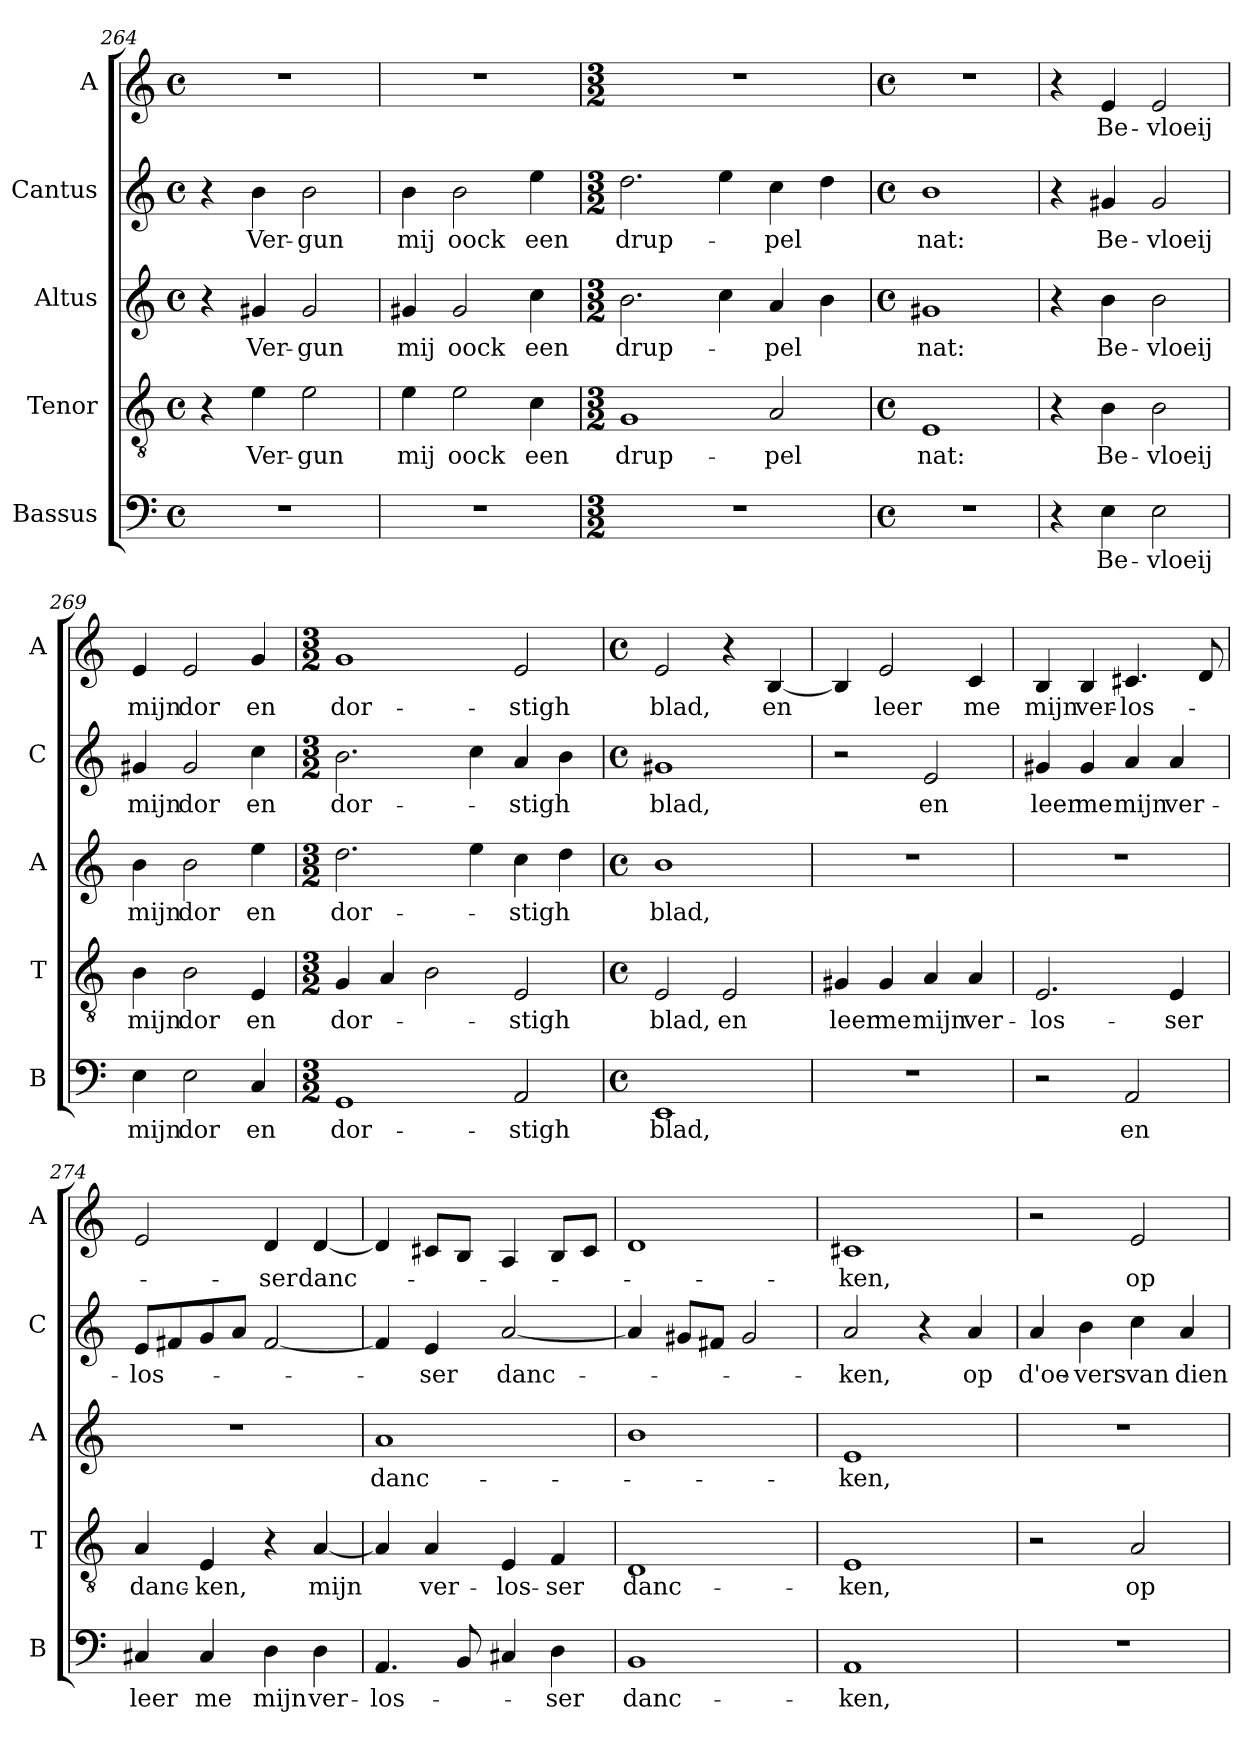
**kern	**text	**kern	**text	**kern	**text	**kern	**text	**kern	**text
*part5	*part5	*part4	*part4	*part3	*part3	*part2	*part2	*part1	*part1
*staff5	*staff5	*staff4	*staff4	*staff3	*staff3	*staff2	*staff2	*staff1	*staff1
*I"Bassus	*	*I"Tenor	*	*I"Altus	*	*I"Cantus	*	*I"A	*
*I'B	*	*I'T	*	*I'A	*	*I'C	*	*I'A	*
*clefF4	*	*clefGv2	*	*clefG2	*	*clefG2	*	*clefG2	*
*k[]	*	*k[]	*	*k[]	*	*k[]	*	*k[]	*
*C:	*	*C:	*	*C:	*	*C:	*	*C:	*
*M4/4	*	*M4/4	*	*M4/4	*	*M4/4	*	*M4/4	*
*met(c)	*	*met(c)	*	*met(c)	*	*met(c)	*	*met(c)	*
=264	=264	=264	=264	=264	=264	=264	=264	=264	=264
1r	.	4r	.	4r	.	4r	.	1r	.
!	!	!	!LO:LY:b	!	!LO:LY:b	!	!LO:LY:b	!	!
.	.	4e\	Ver-	4g#X/	Ver-	4b\	Ver-	.	.
!	!	!	!LO:LY:b	!	!LO:LY:b	!	!LO:LY:b	!	!
.	.	2e\	-gun	2g#/	-gun	2b\	-gun	.	.
!!LO:PB:g=z
=265	=265	=265	=265	=265	=265	=265	=265	=265	=265
!	!	!	!LO:LY:b	!	!LO:LY:b	!	!LO:LY:b	!	!
1r	.	4e\	mij	4g#X/	mij	4b\	mij	1r	.
!	!	!	!LO:LY:b	!	!LO:LY:b	!	!LO:LY:b	!	!
.	.	2e\	oock	2g#/	oock	2b\	oock	.	.
!	!	!	!LO:LY:b	!	!LO:LY:b	!	!LO:LY:b	!	!
.	.	4c\	een	4cc\	een	4ee\	een	.	.
=266	=266	=266	=266	=266	=266	=266	=266	=266	=266
*M3/2	*	*M3/2	*	*M3/2	*	*M3/2	*	*M3/2	*
!	!	!	!LO:LY:b	!	!LO:LY:b	!	!LO:LY:b	!	!
1.r	.	1G	drup-	2.b\	drup-	2.dd\	drup-	1.r	.
.	.	.	.	4cc\	.	4ee\	.	.	.
!	!	!	!LO:LY:b	!	!LO:LY:b	!	!LO:LY:b	!	!
.	.	2A/	-pel	4a/	-pel	4cc\	-pel	.	.
.	.	.	.	4b\	.	4dd\	.	.	.
=267	=267	=267	=267	=267	=267	=267	=267	=267	=267
*M4/4	*	*M4/4	*	*M4/4	*	*M4/4	*	*M4/4	*
*met(c)	*	*met(c)	*	*met(c)	*	*met(c)	*	*met(c)	*
!	!	!	!LO:LY:b	!	!LO:LY:b	!	!LO:LY:b	!	!
1r	.	1E	nat:	1g#X	nat:	1b	nat:	1r	.
=268	=268	=268	=268	=268	=268	=268	=268	=268	=268
4r	.	4r	.	4r	.	4r	.	4r	.
!	!LO:LY:b	!	!LO:LY:b	!	!LO:LY:b	!	!LO:LY:b	!	!LO:LY:b
4E\	Be-	4B\	Be-	4b\	Be-	4g#X/	Be-	4e/	Be-
!	!LO:LY:b	!	!LO:LY:b	!	!LO:LY:b	!	!LO:LY:b	!	!LO:LY:b
2E\	-vloeij	2B\	-vloeij	2b\	-vloeij	2g#/	-vloeij	2e/	-vloeij
=269	=269	=269	=269	=269	=269	=269	=269	=269	=269
!	!LO:LY:b	!	!LO:LY:b	!	!LO:LY:b	!	!LO:LY:b	!	!LO:LY:b
4E\	mijn	4B\	mijn	4b\	mijn	4g#X/	mijn	4e/	mijn
!	!LO:LY:b	!	!LO:LY:b	!	!LO:LY:b	!	!LO:LY:b	!	!LO:LY:b
2E\	dor	2B\	dor	2b\	dor	2g#/	dor	2e/	dor
!	!LO:LY:b	!	!LO:LY:b	!	!LO:LY:b	!	!LO:LY:b	!	!LO:LY:b
4C/	en	4E/	en	4ee\	en	4cc\	en	4g/	en
!!LO:LB:g=z
=270	=270	=270	=270	=270	=270	=270	=270	=270	=270
*M3/2	*	*M3/2	*	*M3/2	*	*M3/2	*	*M3/2	*
!	!LO:LY:b	!	!LO:LY:b	!	!LO:LY:b	!	!LO:LY:b	!	!LO:LY:b
1GG	dor-	4G/	dor-	2.dd\	dor-	2.b\	dor-	1g	dor-
.	.	4A/	.	.	.	.	.	.	.
.	.	2B\	.	.	.	.	.	.	.
.	.	.	.	4ee\	.	4cc\	.	.	.
!	!LO:LY:b	!	!LO:LY:b	!	!LO:LY:b	!	!LO:LY:b	!	!LO:LY:b
2AA/	-stigh	2E/	-stigh	4cc\	-stigh	4a/	-stigh	2e/	-stigh
.	.	.	.	4dd\	.	4b\	.	.	.
=271	=271	=271	=271	=271	=271	=271	=271	=271	=271
*M4/4	*	*M4/4	*	*M4/4	*	*M4/4	*	*M4/4	*
*met(c)	*	*met(c)	*	*met(c)	*	*met(c)	*	*met(c)	*
!	!LO:LY:b	!	!LO:LY:b	!	!LO:LY:b	!	!LO:LY:b	!	!LO:LY:b
1EE	blad,	2E/	blad,	1b	blad,	1g#X	blad,	2e/	blad,
!	!	!	!LO:LY:b	!	!	!	!	!	!
.	.	2E/	en	.	.	.	.	4r	.
!	!	!	!	!	!	!	!	!	!LO:LY:b
.	.	.	.	.	.	.	.	[4B/	en
=272	=272	=272	=272	=272	=272	=272	=272	=272	=272
!	!	!	!LO:LY:b	!	!	!	!	!	!
1r	.	4G#X/	leer	1r	.	2r	.	4B/]	.
!	!	!	!LO:LY:b	!	!	!	!	!	!LO:LY:b
.	.	4G#/	me	.	.	.	.	2e/	leer
!	!	!	!LO:LY:b	!	!	!	!LO:LY:b	!	!
.	.	4A/	mijn	.	.	2e/	en	.	.
!	!	!	!LO:LY:b	!	!	!	!	!	!LO:LY:b
.	.	4A/	ver-	.	.	.	.	4c/	me
=273	=273	=273	=273	=273	=273	=273	=273	=273	=273
!	!	!	!LO:LY:b	!	!	!	!LO:LY:b	!	!LO:LY:b
2r	.	2.E/	-los-	1r	.	4g#X/	leer	4B/	mijn
!	!	!	!	!	!	!	!LO:LY:b	!	!LO:LY:b
.	.	.	.	.	.	4g#/	me	4B/	ver-
!	!LO:LY:b	!	!	!	!	!	!LO:LY:b	!	!LO:LY:b
2AA/	en	.	.	.	.	4a/	mijn	4.c#X/	-los-
!	!	!	!LO:LY:b	!	!	!	!LO:LY:b	!	!
.	.	4E/	-ser	.	.	4a/	ver-	.	.
.	.	.	.	.	.	.	.	8d/	.
=274	=274	=274	=274	=274	=274	=274	=274	=274	=274
!	!LO:LY:b	!	!LO:LY:b	!	!	!	!LO:LY:b	!	!
4C#X/	leer	4A/	danc-	1r	.	8e/L	-los-	2e/	.
.	.	.	.	.	.	8f#X/	.	.	.
!	!LO:LY:b	!	!LO:LY:b	!	!	!	!	!	!
4C#/	me	4E/	-ken,	.	.	8g/	.	.	.
.	.	.	.	.	.	8a/J	.	.	.
!	!LO:LY:b	!	!	!	!	!	!	!	!LO:LY:b
4D\	mijn	4r	.	.	.	[2f#/	.	4d/	-ser
!	!LO:LY:b	!	!LO:LY:b	!	!	!	!	!	!LO:LY:b
4D\	ver-	[4A/	mijn	.	.	.	.	[4d/	danc-
=275	=275	=275	=275	=275	=275	=275	=275	=275	=275
!	!LO:LY:b	!	!	!	!LO:LY:b	!	!	!	!
4.AA/	-los-	4A/]	.	1a	danc-	4f#/]	.	4d/]	.
!	!	!	!LO:LY:b	!	!	!	!LO:LY:b	!	!
.	.	4A/	ver-	.	.	4e/	-ser	8c#X/L	.
8BB/	.	.	.	.	.	.	.	8B/J	.
!	!	!	!LO:LY:b	!	!	!	!LO:LY:b	!	!
4C#X/	.	4E/	-los-	.	.	[2a/	danc-	4A/	.
!	!LO:LY:b	!	!LO:LY:b	!	!	!	!	!	!
4D\	-ser	4F/	-ser	.	.	.	.	8B/L	.
.	.	.	.	.	.	.	.	8c#/J	.
!!LO:LB:g=z
=276	=276	=276	=276	=276	=276	=276	=276	=276	=276
!	!LO:LY:b	!	!LO:LY:b	!	!	!	!	!	!
1BB	danc-	1D	danc-	1b	.	4a/]	.	1d	.
.	.	.	.	.	.	8g#X/L	.	.	.
.	.	.	.	.	.	8f#X/J	.	.	.
.	.	.	.	.	.	2g#/	.	.	.
=277	=277	=277	=277	=277	=277	=277	=277	=277	=277
!	!LO:LY:b	!	!LO:LY:b	!	!LO:LY:b	!	!LO:LY:b	!	!LO:LY:b
1AA	-ken,	1E	-ken,	1e	-ken,	2a/	-ken,	1c#X	-ken,
.	.	.	.	.	.	4r	.	.	.
!	!	!	!	!	!	!	!LO:LY:b	!	!
.	.	.	.	.	.	4a/	op	.	.
=278	=278	=278	=278	=278	=278	=278	=278	=278	=278
!	!	!	!	!	!	!	!LO:LY:b	!	!
1r	.	2r	.	1r	.	4a/	d'oe-	2r	.
!	!	!	!	!	!	!	!LO:LY:b	!	!
.	.	.	.	.	.	4b\	-vers	.	.
!	!	!	!LO:LY:b	!	!	!	!LO:LY:b	!	!LO:LY:b
.	.	2A/	op	.	.	4cc\	van	2e/	op
!	!	!	!	!	!	!	!LO:LY:b	!	!
.	.	.	.	.	.	4a/	dien	.	.
=	=	=	=	=	=	=	=	=	=
*-	*-	*-	*-	*-	*-	*-	*-	*-	*-
